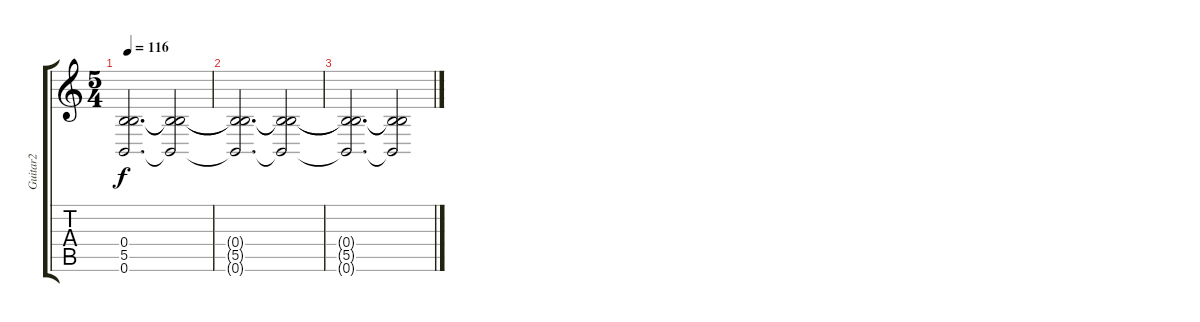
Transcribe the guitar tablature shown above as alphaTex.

\track ("Guitar2" "Guitar2") {instrument overdrivenguitar}
\staff {score tabs}
\tuning (B3 Ab3 E3 B2 Gb2 B1) {hide}
\ts (5 4)
\tempo 116
\clef g2
\ks c
(0.4{t} 5.5{t} 0.6{t}).2{d dy f} (0.4{t} 5.5{t} 0.6{t}).2 |
(0.4{t} 5.5{t} 0.6{t}).2{d} (0.4{t} 5.5{t} 0.6{t}).2 |
(0.4{t} 5.5{t} 0.6{t}).2{d} (0.4{t} 5.5{t} 0.6{t}).2
